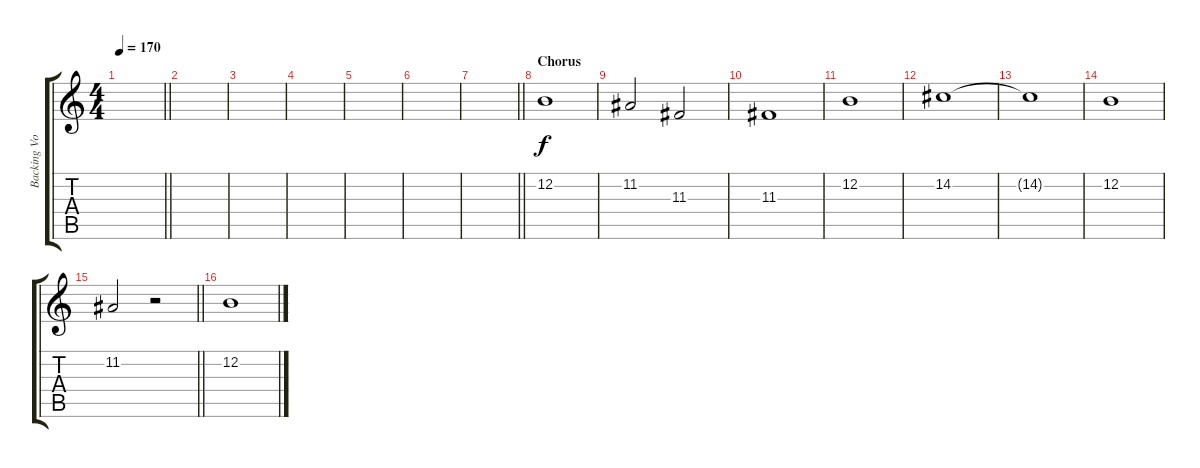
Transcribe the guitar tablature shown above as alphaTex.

\track ("Backing Vocals" "Backing Vo") {instrument lead6voice}
\staff {score tabs}
\tuning (E4 B3 G3 D3 A2 E2) {hide}
\ts (4 4)
\tempo 170
\clef g2
\barLineRight lightlight
\ks c
|
|
|
|
|
|
\barLineRight lightlight
|
\section ("" "Chorus")
12.2.1 |
11.2.2 11.3.2 |
11.3.1 |
12.2.1 |
14.2.1 |
14.2{t}.1 |
12.2.1 |
\barLineRight lightlight
11.2.2 r.2 |
\section ("" "")
12.2.1
